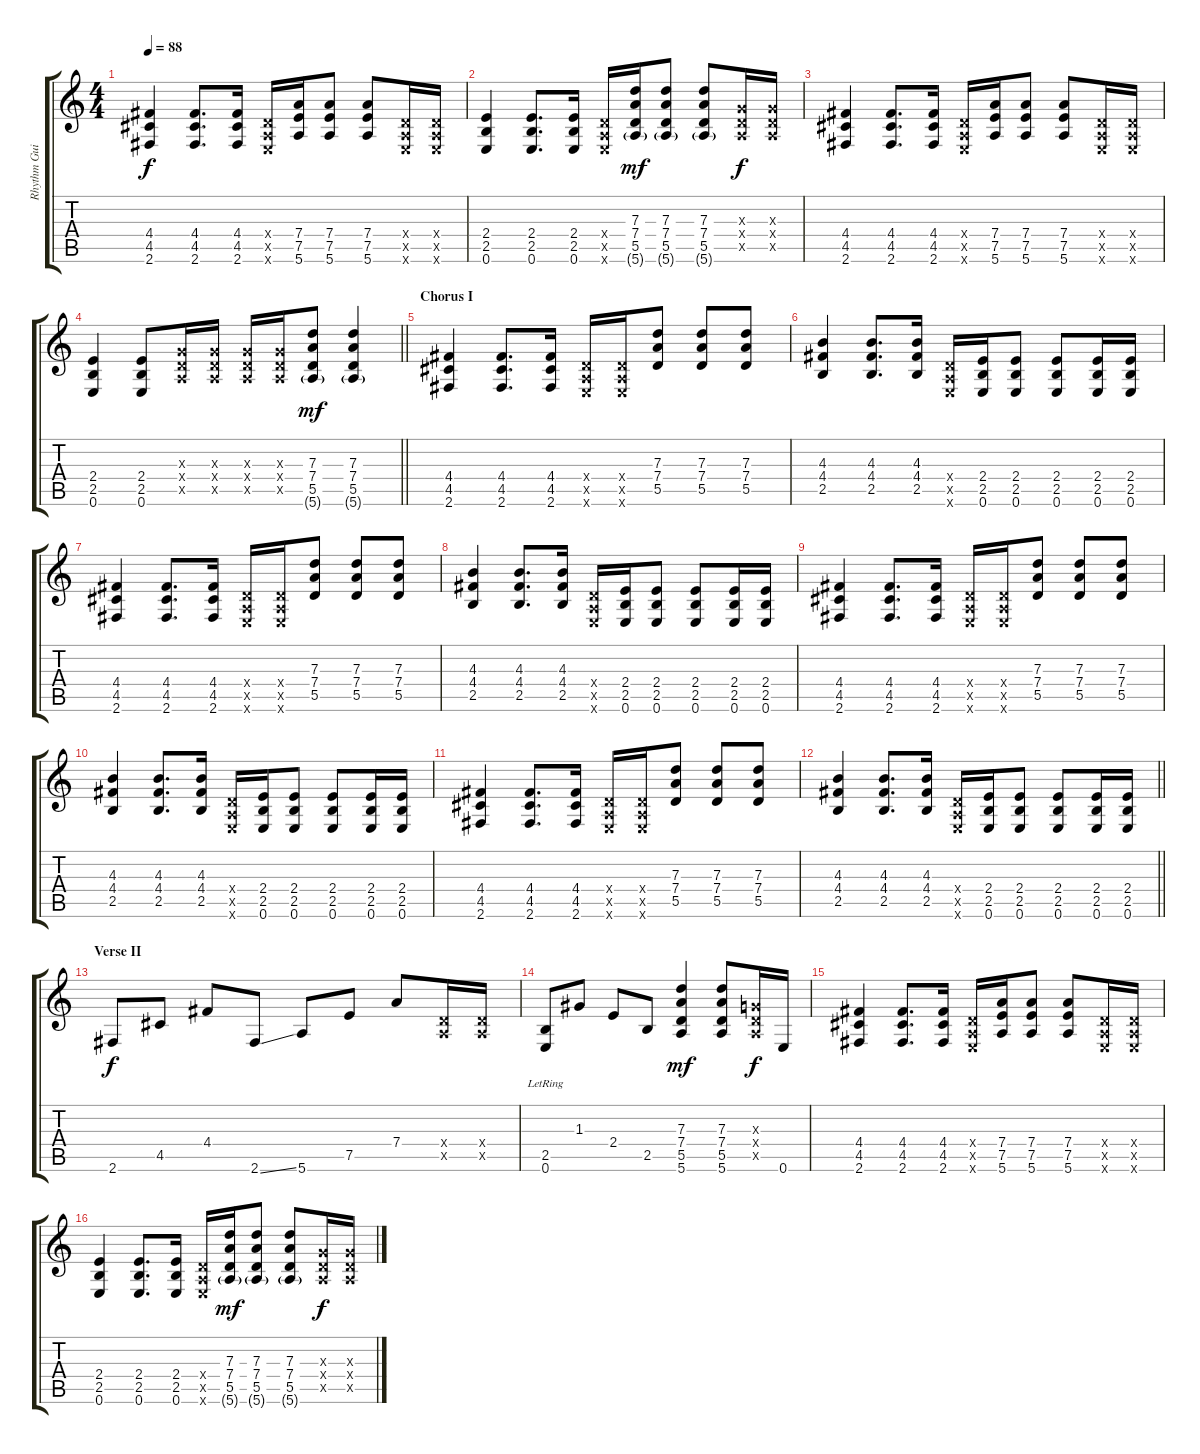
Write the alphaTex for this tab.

\track ("Rhythm Guitar" "Rhythm Gui") {instrument electricguitarclean}
\staff {score tabs}
\tuning (E4 B3 G3 D3 A2 E2) {hide}
\ts (4 4)
\tempo 88
\clef g2
\ks c
(4.4 4.5 2.6).4{dy f} (4.4 4.5 2.6).8{d} (4.4 4.5 2.6).16 (0.4{x} 0.5{x} 0.6{x}).16 (7.4 7.5 5.6).16 (7.4 7.5 5.6).8 (7.4 7.5 5.6).8 (0.4{x} 0.5{x} 0.6{x}).16 (0.4{x} 0.5{x} 0.6{x}).16 |
(2.4 2.5 0.6).4 (2.4 2.5 0.6).8{d} (2.4 2.5 0.6).16 (0.4{x} 0.5{x} 0.6{x}).16 (7.3 7.4 5.5 5.6{g}).16{dy mf} (7.3 7.4 5.5 5.6{g}).8 (7.3 7.4 5.5 5.6{g}).8 (0.3{x} 0.4{x} 0.5{x}).16{dy f} (0.3{x} 0.4{x} 0.5{x}).16 |
(4.4 4.5 2.6).4 (4.4 4.5 2.6).8{d} (4.4 4.5 2.6).16 (0.4{x} 0.5{x} 0.6{x}).16 (7.4 7.5 5.6).16 (7.4 7.5 5.6).8 (7.4 7.5 5.6).8 (0.4{x} 0.5{x} 0.6{x}).16 (0.4{x} 0.5{x} 0.6{x}).16 |
\barLineRight lightlight
(2.4 2.5 0.6).4 (2.4 2.5 0.6).8 (0.3{x} 0.4{x} 0.5{x}).16{instrument overdrivenguitar} (0.3{x} 0.4{x} 0.5{x}).16 (0.3{x} 0.4{x} 0.5{x}).16 (0.3{x} 0.4{x} 0.5{x}).16 (7.3 7.4 5.5 5.6{g}).8{dy mf} (7.3 7.4 5.5 5.6{g}).4 |
\section ("" "Chorus I")
(4.4 4.5 2.6).4 (4.4 4.5 2.6).8{d} (4.4 4.5 2.6).16 (0.4{x} 0.5{x} 0.6{x}).16 (0.4{x} 0.5{x} 0.6{x}).16 (7.3 7.4 5.5).8 (7.3 7.4 5.5).8 (7.3 7.4 5.5).8 |
(4.3 4.4 2.5).4 (4.3 4.4 2.5).8{d} (4.3 4.4 2.5).16 (0.4{x} 0.5{x} 0.6{x}).16 (2.4 2.5 0.6).16 (2.4 2.5 0.6).8 (2.4 2.5 0.6).8 (2.4 2.5 0.6).16 (2.4 2.5 0.6).16 |
(4.4 4.5 2.6).4 (4.4 4.5 2.6).8{d} (4.4 4.5 2.6).16 (0.4{x} 0.5{x} 0.6{x}).16 (0.4{x} 0.5{x} 0.6{x}).16 (7.3 7.4 5.5).8 (7.3 7.4 5.5).8 (7.3 7.4 5.5).8 |
(4.3 4.4 2.5).4 (4.3 4.4 2.5).8{d} (4.3 4.4 2.5).16 (0.4{x} 0.5{x} 0.6{x}).16 (2.4 2.5 0.6).16 (2.4 2.5 0.6).8 (2.4 2.5 0.6).8 (2.4 2.5 0.6).16 (2.4 2.5 0.6).16 |
(4.4 4.5 2.6).4 (4.4 4.5 2.6).8{d} (4.4 4.5 2.6).16 (0.4{x} 0.5{x} 0.6{x}).16 (0.4{x} 0.5{x} 0.6{x}).16 (7.3 7.4 5.5).8 (7.3 7.4 5.5).8 (7.3 7.4 5.5).8 |
(4.3 4.4 2.5).4 (4.3 4.4 2.5).8{d} (4.3 4.4 2.5).16 (0.4{x} 0.5{x} 0.6{x}).16 (2.4 2.5 0.6).16 (2.4 2.5 0.6).8 (2.4 2.5 0.6).8 (2.4 2.5 0.6).16 (2.4 2.5 0.6).16 |
(4.4 4.5 2.6).4 (4.4 4.5 2.6).8{d} (4.4 4.5 2.6).16 (0.4{x} 0.5{x} 0.6{x}).16 (0.4{x} 0.5{x} 0.6{x}).16 (7.3 7.4 5.5).8 (7.3 7.4 5.5).8 (7.3 7.4 5.5).8 |
\barLineRight lightlight
(4.3 4.4 2.5).4 (4.3 4.4 2.5).8{d} (4.3 4.4 2.5).16 (0.4{x} 0.5{x} 0.6{x}).16 (2.4 2.5 0.6).16 (2.4 2.5 0.6).8 (2.4 2.5 0.6).8 (2.4 2.5 0.6).16 (2.4 2.5 0.6).16 |
\section ("" "Verse II")
2.6.8{dy f instrument electricguitarclean} 4.5.8 4.4.8 2.6{ss}.8 5.6.8 7.5.8 7.4.8 (0.4{x} 0.5{x}).16 (0.4{x} 0.5{x}).16 |
(2.5{lr} 0.6{lr}).8 1.3.8 2.4.8 2.5.8 (7.3 7.4 5.5 5.6).4{dy mf} (7.3 7.4 5.5 5.6).8 (0.3{x} 0.4{x} 0.5{x}).16{dy f} 0.6.16 |
(4.4 4.5 2.6).4 (4.4 4.5 2.6).8{d} (4.4 4.5 2.6).16 (0.4{x} 0.5{x} 0.6{x}).16 (7.4 7.5 5.6).16 (7.4 7.5 5.6).8 (7.4 7.5 5.6).8 (0.4{x} 0.5{x} 0.6{x}).16 (0.4{x} 0.5{x} 0.6{x}).16 |
(2.4 2.5 0.6).4 (2.4 2.5 0.6).8{d} (2.4 2.5 0.6).16 (0.4{x} 0.5{x} 0.6{x}).16 (7.3 7.4 5.5 5.6{g}).16{dy mf} (7.3 7.4 5.5 5.6{g}).8 (7.3 7.4 5.5 5.6{g}).8 (0.3{x} 0.4{x} 0.5{x}).16{dy f} (0.3{x} 0.4{x} 0.5{x}).16
